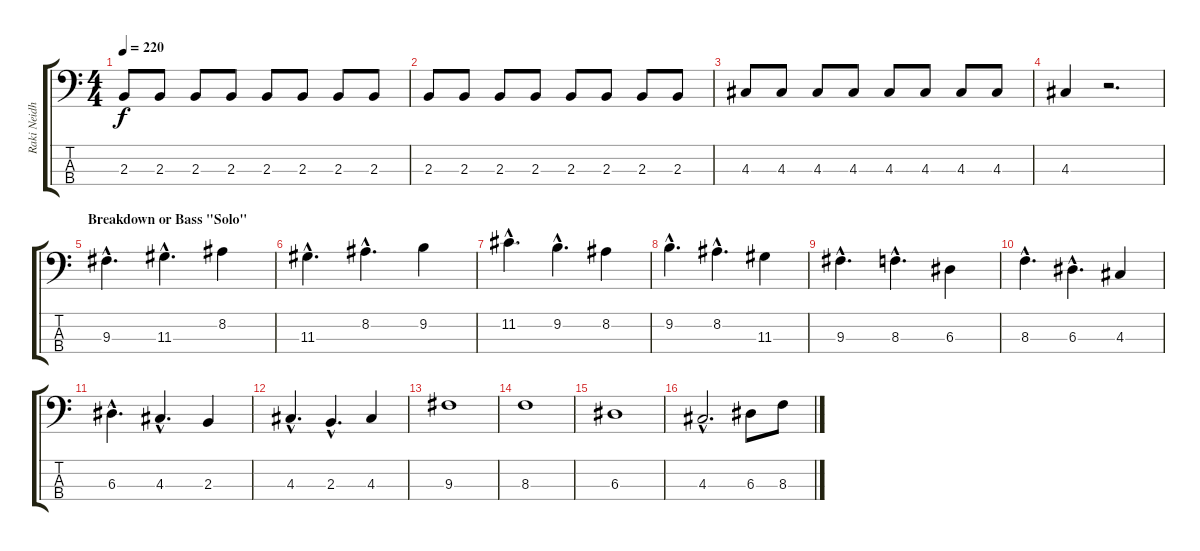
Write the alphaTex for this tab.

\track ("Raki Neidhardt" "Raki Neidh") {instrument electricbasspick}
\staff {score tabs}
\tuning (G2 D2 A1 E1) {hide}
\ts (4 4)
\tempo 220
\clef f4
\ks c
2.3.8{dy f} 2.3.8 2.3.8 2.3.8 2.3.8 2.3.8 2.3.8 2.3.8 |
2.3.8 2.3.8 2.3.8 2.3.8 2.3.8 2.3.8 2.3.8 2.3.8 |
4.3.8 4.3.8 4.3.8 4.3.8 4.3.8 4.3.8 4.3.8 4.3.8 |
4.3.4 r.2{d} |
\section ("" "Breakdown or Bass \"Solo\"")
9.3{hac}.4{d} 11.3{hac}.4{d} 8.2.4 |
11.3{hac}.4{d} 8.2{hac}.4{d} 9.2.4 |
11.2{hac}.4{d} 9.2{hac}.4{d} 8.2.4 |
9.2{hac}.4{d} 8.2{hac}.4{d} 11.3.4 |
9.3{hac}.4{d} 8.3{hac}.4{d} 6.3.4 |
8.3{hac}.4{d} 6.3{hac}.4{d} 4.3.4 |
6.3{hac}.4{d} 4.3{hac}.4{d} 2.3.4 |
4.3{hac}.4{d} 2.3{hac}.4{d} 4.3.4 |
9.3.1 |
8.3.1 |
6.3.1 |
4.3{hac}.2{d} 6.3.8 8.3.8
